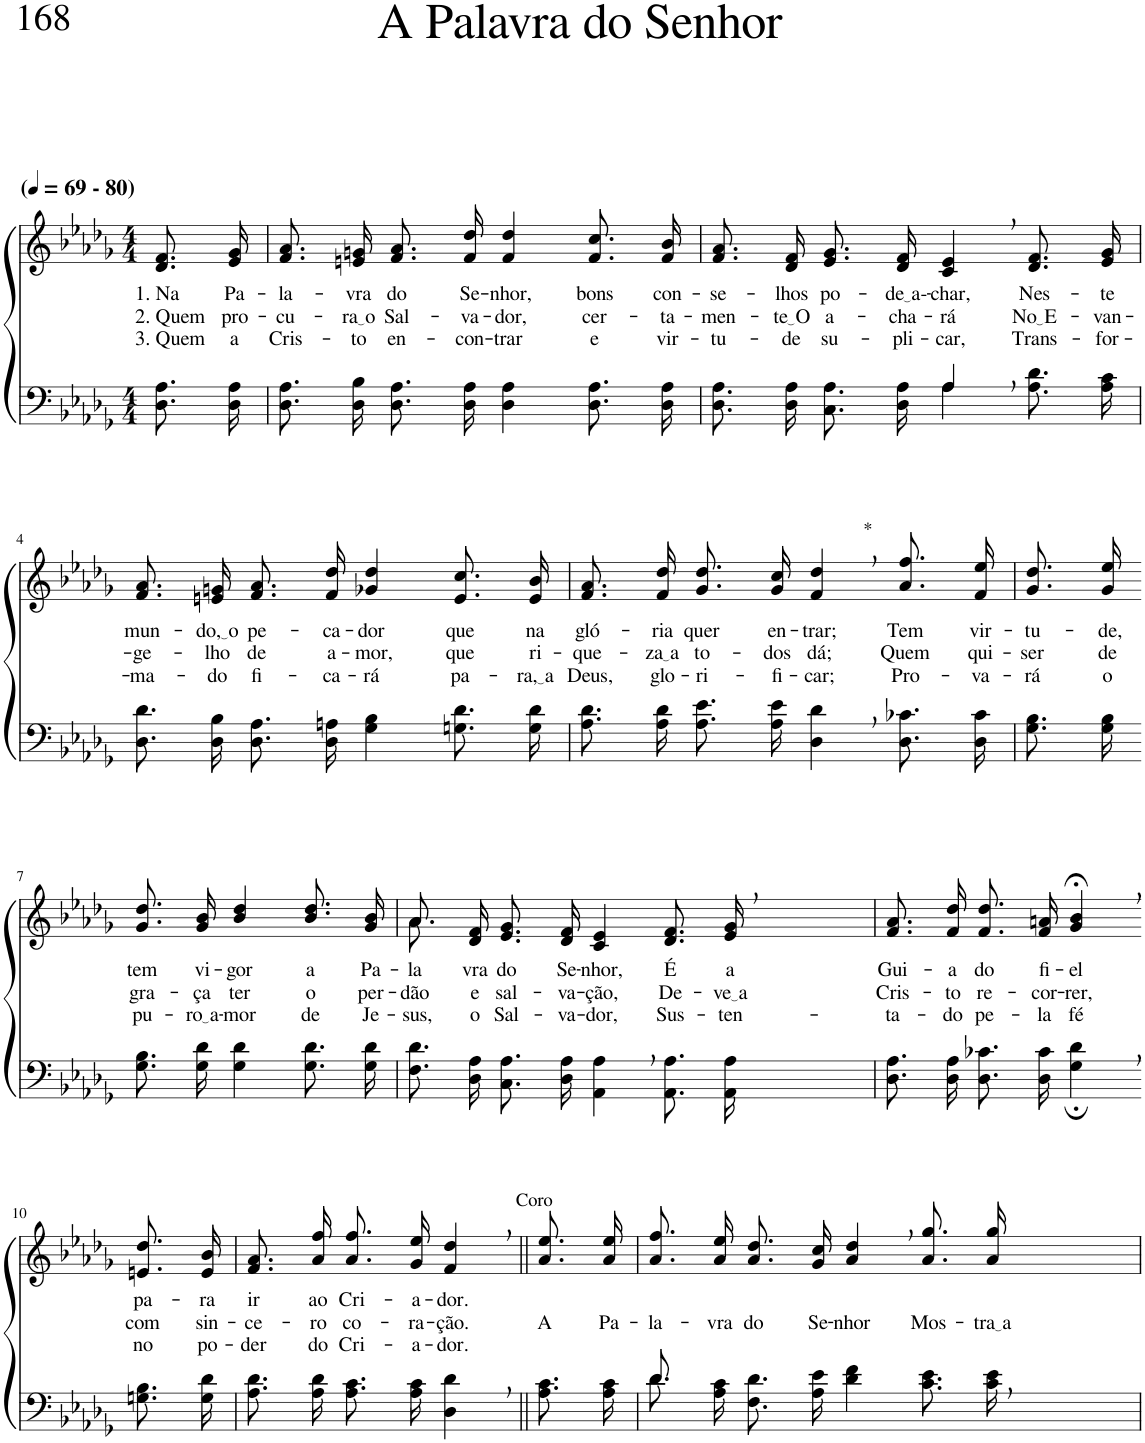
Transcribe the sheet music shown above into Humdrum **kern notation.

**kern	**kern	**text	**text	**text
*part2	*part1	*part1	*part1	*part1
*staff2	*staff1	*staff1	*staff1	*staff1
*I"Parte III e IV	*I"Parte I e II	*	*	*
*clefF4	*clefG2	*	*	*
*Trd2c3	*Trd2c3	*	*	*
*k[b-e-a-d-g-]	*k[b-e-a-d-g-]	*	*	*
*M4/4	*M4/4	*	*	*
*MM69	*MM69	*	*	*
=1	=1	=1	=1	=1
!	!LO:TX:a:B:t=(	!	!	!
!	!LO:TX:a:B:t=- 80)	!	!	!
!	!	!LO:LY:b	!LO:LY:b	!LO:LY:b
8.D-\ 8.A-\L	8.d-/ 8.f/L	1. Na	2. Quem	3. Quem
!	!	!LO:LY:b	!LO:LY:b	!LO:LY:b
16D-\ 16A-\Jk	16e-/ 16g-/Jk	Pa-	pro-	a
=2	=2	=2	=2	=2
!	!	!LO:LY:b	!LO:LY:b	!LO:LY:b
8.D-\ 8.A-\L	8.f/ 8.a-/L	-la-	-cu-	Cris-
!	!	!LO:LY:b	!LO:LY:b	!LO:LY:b
16D-\ 16B-\Jk	16en/ 16gn/Jk	-vra	ra o	-to
!	!	!LO:LY:b	!LO:LY:b	!LO:LY:b
8.D-\ 8.A-\L	8.f/ 8.a-/L	do	Sal-	en-
!	!	!LO:LY:b	!LO:LY:b	!LO:LY:b
16D-\ 16A-\Jk	16f/ 16dd-/Jk	Se-	-va-	-con-
!	!	!LO:LY:b	!LO:LY:b	!LO:LY:b
4D-\ 4A-\	4f/ 4dd-/	-nhor,	-dor,	-trar
!	!	!LO:LY:b	!LO:LY:b	!LO:LY:b
8.D-\ 8.A-\L	8.f/ 8.cc/L	bons	cer-	e
!	!	!LO:LY:b	!LO:LY:b	!LO:LY:b
16D-\ 16A-\Jk	16f/ 16b-/Jk	con-	-ta-	vir-
=3	=3	=3	=3	=3
*^	*	*	*	*
!	!	!	!LO:LY:b	!LO:LY:b	!LO:LY:b
2ryy	8.D-\ 8.A-\L	8.f/ 8.a-/L	-se-	-men-	-tu-
!	!	!	!LO:LY:b	!LO:LY:b	!LO:LY:b
.	16D-\ 16A-\Jk	16d-/ 16f/Jk	-lhos	te O	-de
!	!	!	!LO:LY:b	!LO:LY:b	!LO:LY:b
.	8.C\ 8.A-\L	8.e-/ 8.g-/L	po-	a-	su-
!	!	!	!LO:LY:b	!LO:LY:b	!LO:LY:b
.	16D-\ 16A-\Jk	16d-/ 16f/Jk	de a-	-cha-	-pli-
!	!	!	!LO:LY:b	!LO:LY:b	!LO:LY:b
4A-,/	4A-\	4c/, 4e-/,	-char,	-rá	-car,
!	!	!	!LO:LY:b	!LO:LY:b	!LO:LY:b
4ryy	8.A-\ 8.d-\L	8.d-/ 8.f/L	Nes-	No E	Trans-
!	!	!	!LO:LY:b	!LO:LY:b	!LO:LY:b
.	16A-\ 16c\Jk	16e-/ 16g-/Jk	-te	-van-	-for-
!!LO:LB:g=z
=4	=4	=4	=4	=4	=4
!	!	!	!LO:LY:b	!LO:LY:b	!LO:LY:b
*v	*v	*	*	*	*
8.D-\ 8.d-\L	8.f/ 8.a-/L	mun-	-ge-	-ma-
!	!	!LO:LY:b	!LO:LY:b	!LO:LY:b
16D-\ 16B-\Jk	16en/ 16gn/Jk	do, o	-lho	-do
!	!	!LO:LY:b	!LO:LY:b	!LO:LY:b
8.D-\ 8.A-\L	8.f/ 8.a-/L	pe-	de	fi-
!	!	!LO:LY:b	!LO:LY:b	!LO:LY:b
16D-\ 16An\Jk	16f/ 16dd-/Jk	-ca-	a-	-ca-
!	!	!LO:LY:b	!LO:LY:b	!LO:LY:b
4G-\ 4B-\	4g-X/ 4dd-/	-dor	-mor,	-rá
!	!	!LO:LY:b	!LO:LY:b	!LO:LY:b
8.Gn\ 8.d-\L	8.e/ 8.cc/L	que	que	pa-
!	!	!LO:LY:b	!LO:LY:b	!LO:LY:b
16G\ 16d-\Jk	16e/ 16b-/Jk	na	ri-	ra, a
=5	=5	=5	=5	=5
!	!	!LO:LY:b	!LO:LY:b	!LO:LY:b
8.A-\ 8.d-\L	8.f/ 8.a-/L	gló-	-que-	Deus,
!	!	!LO:LY:b	!LO:LY:b	!LO:LY:b
16A-\ 16d-\Jk	16f/ 16dd-/Jk	-ria	za a	glo-
!	!	!LO:LY:b	!LO:LY:b	!LO:LY:b
8.A-\ 8.e-\L	8.g-/ 8.dd-/L	quer	to-	-ri-
!	!	!LO:LY:b	!LO:LY:b	!LO:LY:b
16A-\ 16e-\Jk	16g-/ 16cc/Jk	en-	-dos	-fi-
!	!LO:TX:a:t=*	!	!	!
!	!	!LO:LY:b	!LO:LY:b	!LO:LY:b
4D-\, 4d-\,	4f/, 4dd-/,	-trar;	dá;	-car;
!	!	!LO:LY:b	!LO:LY:b	!LO:LY:b
8.D-\ 8.c-X\L	8.a-\ 8.ff\L	Tem	Quem	Pro-
!	!	!LO:LY:b	!LO:LY:b	!LO:LY:b
16D-\ 16c-\Jk	16f\ 16ee-\Jk	vir-	qui-	-va-
=6	=6	=6	=6	=6
!	!	!LO:LY:b	!LO:LY:b	!LO:LY:b
8.G-\ 8.B-\L	8.g-\ 8.dd-\L	-tu-	-ser	-rá
!	!	!LO:LY:b	!LO:LY:b	!LO:LY:b
16G-\ 16B-\Jk	16g-\ 16ee-\Jk	-de,	de	o
!!LO:LB:g=z
=7-	=7-	=7-	=7-	=7-
!	!	!LO:LY:b	!LO:LY:b	!LO:LY:b
8.G-\ 8.B-\L	8.g-/ 8.dd-/L	tem	gra-	pu-
!	!	!LO:LY:b	!LO:LY:b	!LO:LY:b
16G-\ 16d-\Jk	16g-/ 16b-/Jk	vi-	-ça	ro a
!	!	!LO:LY:b	!LO:LY:b	!LO:LY:b
4G-\ 4d-\	4b-/ 4dd-/	-gor	ter	-mor
!	!	!LO:LY:b	!LO:LY:b	!LO:LY:b
8.G-\ 8.d-\L	8.b-\ 8.dd-\L	a	o	de
!	!	!LO:LY:b	!LO:LY:b	!LO:LY:b
16G-\ 16d-\Jk	16g-\ 16b-\Jk	Pa-	per-	Je-
=8	=8	=8	=8	=8
!	!	!LO:LY:b	!LO:LY:b	!LO:LY:b
*	*^	*	*	*
8.F\ 8.d-\L	8.a-\	8.a-/L	-la-	-dão	-sus,
!	!	!	!LO:LY:b	!LO:LY:b	!LO:LY:b
16D-\ 16A-\Jk	2ryy	16d-/ 16f/Jk	-vra	e	o
!	!	!	!LO:LY:b	!LO:LY:b	!LO:LY:b
8.C\ 8.A-\L	.	8.e-/ 8.g-/L	do	sal-	Sal-
!	!	!	!LO:LY:b	!LO:LY:b	!LO:LY:b
16D-\ 16A-\Jk	.	16d-/ 16f/Jk	Se-	-va-	-va-
!	!	!	!LO:LY:b	!LO:LY:b	!LO:LY:b
4AA-\, 4A-\,	.	4c/ 4e-/	-nhor,	-ção,	-dor,
.	4ryy	.	.	.	.
!	!	!	!LO:LY:b	!LO:LY:b	!LO:LY:b
8.AA-\ 8.A-\L	.	8.d-/ 8.f/L	É	De-	Sus-
!	!	!	!LO:LY:b	!LO:LY:b	!LO:LY:b
16AA-\ 16A-\Jk	16ryy	16e-/ 16g-/Jk	a	ve a	-ten-
=9	=9	=9	=9	=9	=9
!	!	!	!LO:LY:b	!LO:LY:b	!LO:LY:b
*	*v	*v	*	*	*
8.D-\ 8.A-\L	8.f/ 8.a-/L	Gui-	Cris-	-ta-
!	!	!LO:LY:b	!LO:LY:b	!LO:LY:b
16D-\ 16A-\Jk	16f/ 16dd-/Jk	-a	-to	-do
!	!	!LO:LY:b	!LO:LY:b	!LO:LY:b
8.D-\ 8.c-X\L	8.f/ 8.dd-/L	do	re-	pe-
!	!	!LO:LY:b	!LO:LY:b	!LO:LY:b
16D-\ 16c-\Jk	16f/ 16an/Jk	fi-	-cor-	-la
!	!	!LO:LY:b	!LO:LY:b	!LO:LY:b
4G-\;, 4d-\;,	4g-/;<, 4b-/;<,	-el	-rer,	fé
!!LO:LB:g=z
=10-	=10-	=10-	=10-	=10-
!	!	!LO:LY:b	!LO:LY:b	!LO:LY:b
8.Gn\ 8.B-\L	8.en/ 8.dd-/L	pa-	com	no
!	!	!LO:LY:b	!LO:LY:b	!LO:LY:b
16G\ 16d-\Jk	16e/ 16b-/Jk	-ra	sin-	po-
=11	=11	=11	=11	=11
!	!	!LO:LY:b	!LO:LY:b	!LO:LY:b
8.A-\ 8.d-\L	8.f\ 8.a-\L	ir	-ce-	-der
!	!	!LO:LY:b	!LO:LY:b	!LO:LY:b
16A-\ 16d-\Jk	16a-\ 16ff\Jk	ao	-ro	do
!	!	!LO:LY:b	!LO:LY:b	!LO:LY:b
8.A-\ 8.c\L	8.a-\ 8.ff\L	Cri-	co-	Cri-
!	!	!LO:LY:b	!LO:LY:b	!LO:LY:b
16A-\ 16c\Jk	16g-\ 16ee-\Jk	-a-	-ra-	-a-
!	!LO:TX:a:t=Coro	!	!	!
!	!	!LO:LY:b	!LO:LY:b	!LO:LY:b
4D-\, 4d-\,	4f/, 4dd-/,	-dor.	-ção.	-dor.
=12||	=12||	=12||	=12||	=12||
!	!	!	!LO:LY:b	!
8.A-\ 8.c\L	8.a-\ 8.ee-\L	.	A	.
!	!	!	!LO:LY:b	!
16A-\ 16c\Jk	16a-\ 16ee-\Jk	.	Pa-	.
=13	=13	=13	=13	=13
*^	*	*	*	*
!	!	!	!	!LO:LY:b	!
8.d-/	8.d-\L	8.a-\ 8.ff\L	.	-la-	.
!	!	!	!	!LO:LY:b	!
2ryy	16A-\ 16c\Jk	16a-\ 16ee-\Jk	.	-vra	.
!	!	!	!	!LO:LY:b	!
.	8.F\ 8.d-\L	8.a-\ 8.dd-\L	.	do	.
!	!	!	!	!LO:LY:b	!
.	16A-\ 16e-\Jk	16g-\ 16cc\Jk	.	Se-	.
!	!	!	!	!LO:LY:b	!
.	4d-\ 4f\	4a-/, 4dd-/,	.	-nhor	.
4ryy	.	.	.	.	.
!	!	!	!	!LO:LY:b	!
.	8.c\ 8.e-\L	8.a-\ 8.gg-\L	.	Mos-	.
!	!	!	!	!LO:LY:b	!
16ryy	16c\ 16e-\Jk	16a-\ 16gg-\Jk	.	tra a	.
*v	*v	*	*	*	*
=	=	=	=	=
*-	*-	*-	*-	*-
